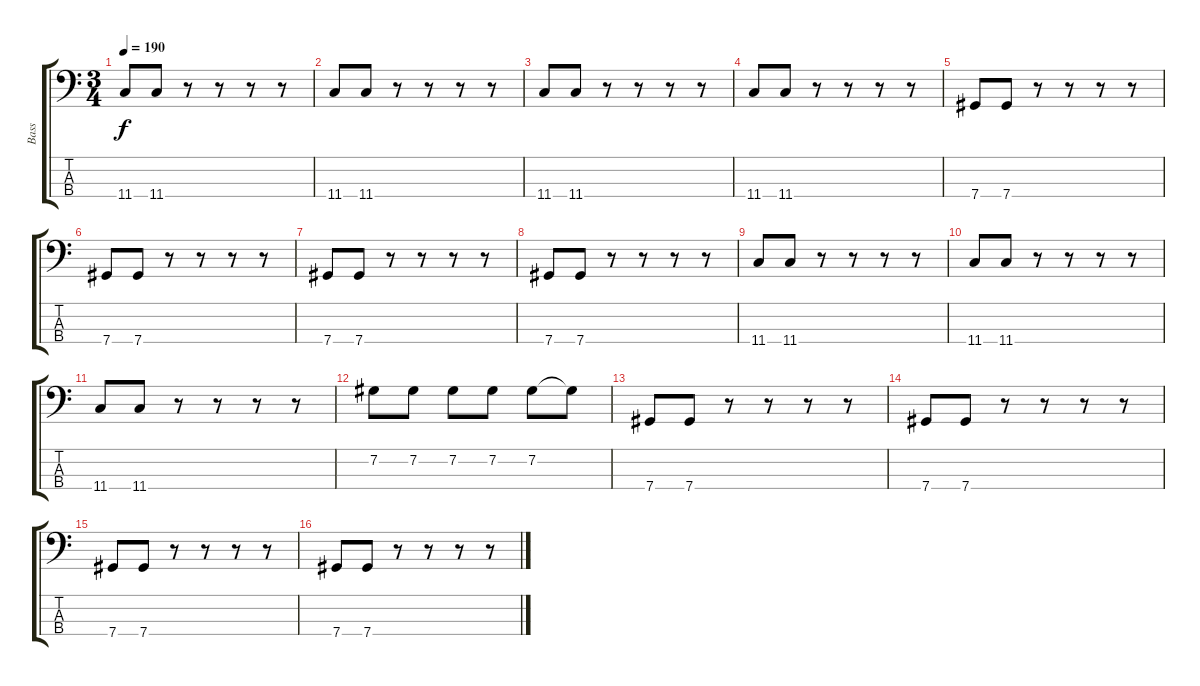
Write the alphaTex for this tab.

\track ("Bass" "Bass") {instrument electricbassfinger}
\staff {score tabs}
\tuning (Gb2 Db2 Ab1 Db1) {hide}
\ts (3 4)
\tempo 190
\clef f4
\ks c
11.4.8{dy f} 11.4.8 r.8 r.8 r.8 r.8 |
11.4.8 11.4.8 r.8 r.8 r.8 r.8 |
11.4.8 11.4.8 r.8 r.8 r.8 r.8 |
11.4.8 11.4.8 r.8 r.8 r.8 r.8 |
7.4.8 7.4.8 r.8 r.8 r.8 r.8 |
7.4.8 7.4.8 r.8 r.8 r.8 r.8 |
7.4.8 7.4.8 r.8 r.8 r.8 r.8 |
7.4.8 7.4.8 r.8 r.8 r.8 r.8 |
11.4.8 11.4.8 r.8 r.8 r.8 r.8 |
11.4.8 11.4.8 r.8 r.8 r.8 r.8 |
11.4.8 11.4.8 r.8 r.8 r.8 r.8 |
7.2.8 7.2.8 7.2.8 7.2.8 7.2.8 7.2{t}.8 |
7.4.8 7.4.8 r.8 r.8 r.8 r.8 |
7.4.8 7.4.8 r.8 r.8 r.8 r.8 |
7.4.8 7.4.8 r.8 r.8 r.8 r.8 |
7.4.8 7.4.8 r.8 r.8 r.8 r.8
